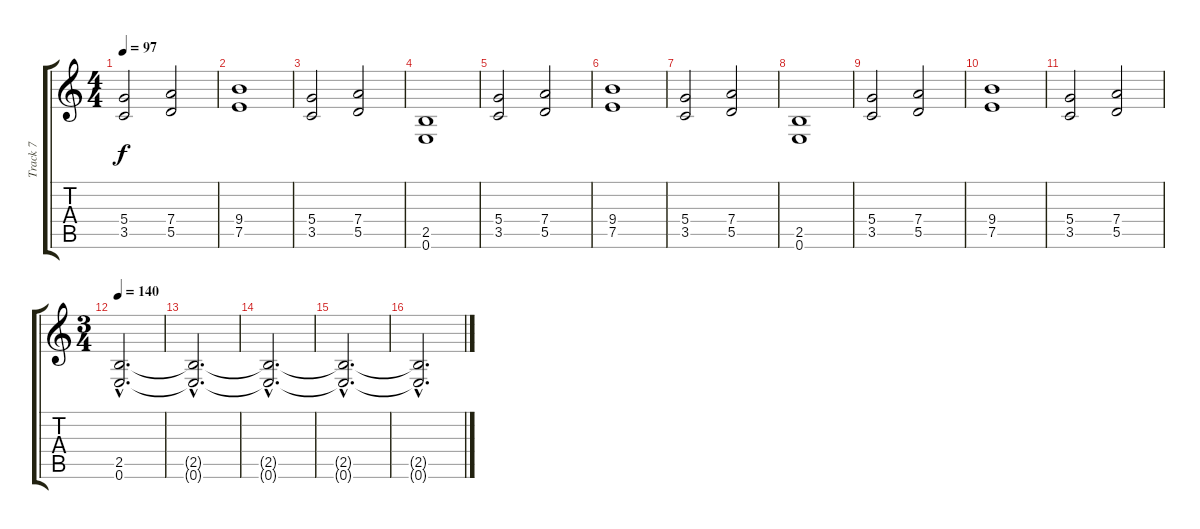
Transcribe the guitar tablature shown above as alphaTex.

\track ("Track 7" "Track 7") {instrument distortionguitar}
\staff {score tabs}
\tuning (E4 B3 G3 D3 A2 E2) {hide}
\ts (4 4)
\tempo 97
\clef g2
\ks c
(5.4 3.5).2{dy f} (7.4 5.5).2 |
(9.4 7.5).1 |
(5.4 3.5).2 (7.4 5.5).2 |
(2.5 0.6).1 |
(5.4 3.5).2 (7.4 5.5).2 |
(9.4 7.5).1 |
(5.4 3.5).2 (7.4 5.5).2 |
(2.5 0.6).1 |
(5.4 3.5).2 (7.4 5.5).2 |
(9.4 7.5).1 |
(5.4 3.5).2 (7.4 5.5).2 |
\ts (3 4)
\tempo 140
(2.5{hac} 0.6{hac}).2{d} |
(2.5{hac t} 0.6{hac t}).2{d} |
(2.5{hac t} 0.6{hac t}).2{d} |
(2.5{hac t} 0.6{hac t}).2{d} |
(2.5{hac t} 0.6{hac t}).2{d}
